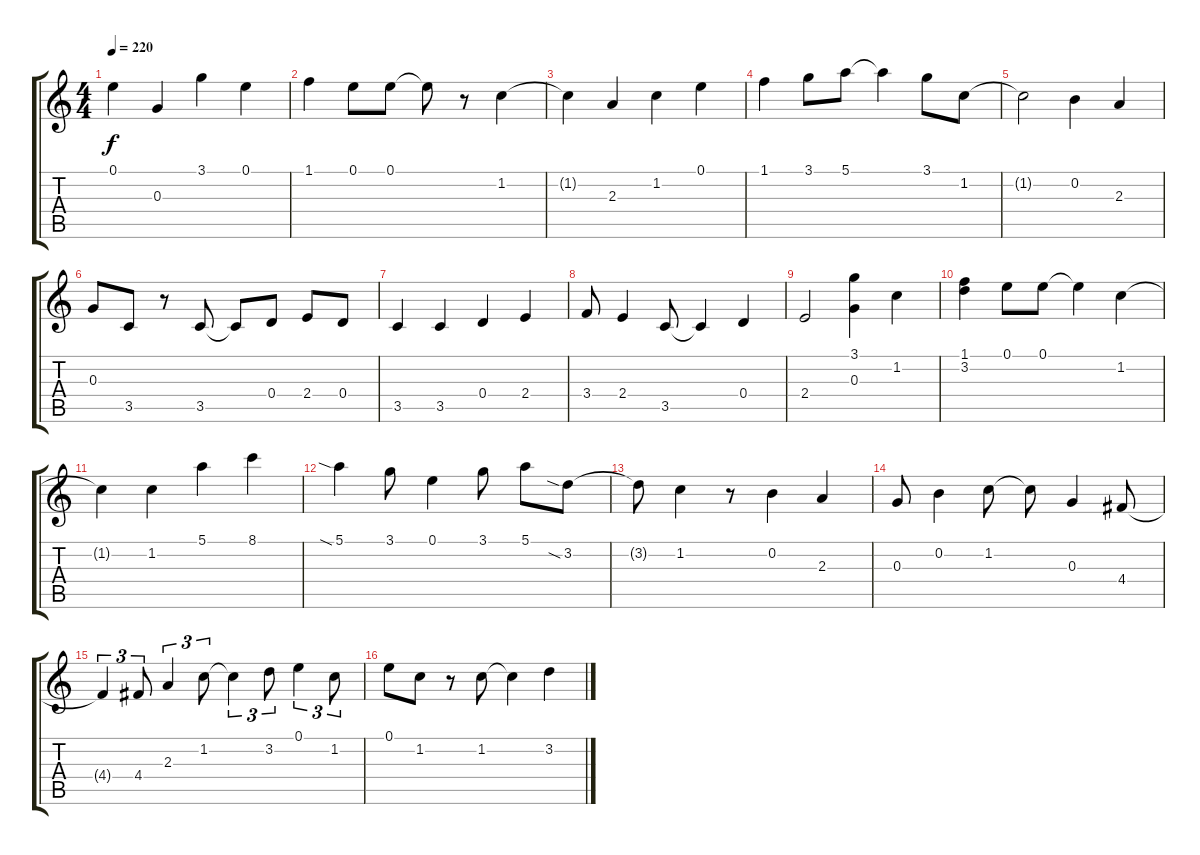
\track "" {instrument acousticguitarsteel}
\staff {score tabs}
\tuning (E4 B3 G3 D3 A2 E2) {hide}
\ts (4 4)
\tempo 220
\clef g2
\ks c
0.1.4{dy f} 0.3.4 3.1.4 0.1.4 |
1.1.4 0.1.8 0.1.8 0.1{t}.8 r.8 1.2.4 |
1.2{t}.4 2.3.4 1.2.4 0.1.4 |
1.1.4 3.1.8 5.1.8 5.1{t}.4 3.1.8 1.2.8 |
1.2{t}.2 0.2.4 2.3.4 |
0.3.8 3.5.8 r.8 3.5.8 3.5{t}.8 0.4.8 2.4.8 0.4.8 |
3.5.4 3.5.4 0.4.4 2.4.4 |
3.4.8 2.4.4 3.5.8 3.5{t}.4 0.4.4 |
2.4.2 (3.1 0.3).4 1.2.4 |
(1.1 3.2).4 0.1.8 0.1.8 0.1{t}.4 1.2.4 |
1.2{t}.4 1.2.4 5.1.4 8.1.4 |
5.1{sia}.4 3.1.8 0.1.4 3.1.8 5.1.8 3.2{sia}.8 |
3.2{t}.8 1.2.4 r.8 0.2.4 2.3.4 |
0.3.8 0.2.4 1.2.8 1.2{t}.8 0.3.4 4.4.8 |
4.4{t}.4{tu (3 2)} 4.4.8{tu (3 2)} 2.3.4{tu (3 2)} 1.2.8{tu (3 2)} 1.2{t}.4{tu (3 2)} 3.2.8{tu (3 2)} 0.1.4{tu (3 2)} 1.2.8{tu (3 2)} |
0.1.8 1.2.8 r.8 1.2.8 1.2{t}.4 3.2.4
